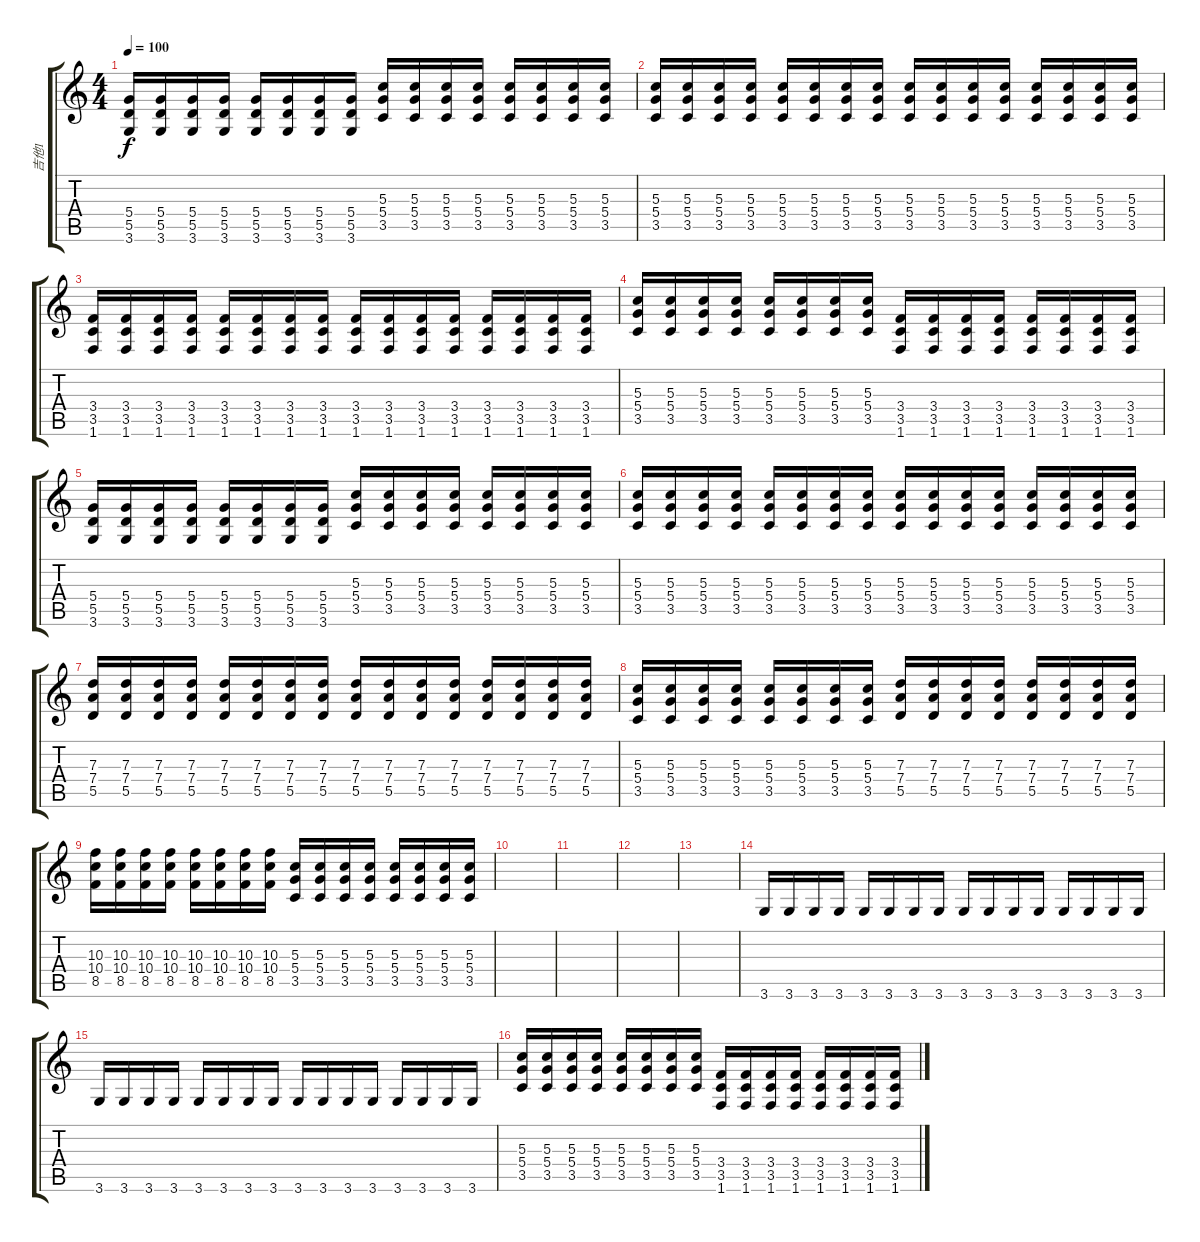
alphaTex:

\track ("吉他1" "吉他1") {instrument acousticguitarnylon}
\staff {score tabs}
\tuning (E4 B3 G3 D3 A2 E2) {hide}
\ts (4 4)
\tempo 100
\clef g2
\ks c
(5.4 5.5 3.6).16{dy f} (5.4 5.5 3.6).16 (5.4 5.5 3.6).16 (5.4 5.5 3.6).16 (5.4 5.5 3.6).16 (5.4 5.5 3.6).16 (5.4 5.5 3.6).16 (5.4 5.5 3.6).16 (5.3 5.4 3.5).16 (5.3 5.4 3.5).16 (5.3 5.4 3.5).16 (5.3 5.4 3.5).16 (5.3 5.4 3.5).16 (5.3 5.4 3.5).16 (5.3 5.4 3.5).16 (5.3 5.4 3.5).16 |
(5.3 5.4 3.5).16 (5.3 5.4 3.5).16 (5.3 5.4 3.5).16 (5.3 5.4 3.5).16 (5.3 5.4 3.5).16 (5.3 5.4 3.5).16 (5.3 5.4 3.5).16 (5.3 5.4 3.5).16 (5.3 5.4 3.5).16 (5.3 5.4 3.5).16 (5.3 5.4 3.5).16 (5.3 5.4 3.5).16 (5.3 5.4 3.5).16 (5.3 5.4 3.5).16 (5.3 5.4 3.5).16 (5.3 5.4 3.5).16 |
(3.4 3.5 1.6).16 (3.4 3.5 1.6).16 (3.4 3.5 1.6).16 (3.4 3.5 1.6).16 (3.4 3.5 1.6).16 (3.4 3.5 1.6).16 (3.4 3.5 1.6).16 (3.4 3.5 1.6).16 (3.4 3.5 1.6).16 (3.4 3.5 1.6).16 (3.4 3.5 1.6).16 (3.4 3.5 1.6).16 (3.4 3.5 1.6).16 (3.4 3.5 1.6).16 (3.4 3.5 1.6).16 (3.4 3.5 1.6).16 |
(5.3 5.4 3.5).16 (5.3 5.4 3.5).16 (5.3 5.4 3.5).16 (5.3 5.4 3.5).16 (5.3 5.4 3.5).16 (5.3 5.4 3.5).16 (5.3 5.4 3.5).16 (5.3 5.4 3.5).16 (3.4 3.5 1.6).16 (3.4 3.5 1.6).16 (3.4 3.5 1.6).16 (3.4 3.5 1.6).16 (3.4 3.5 1.6).16 (3.4 3.5 1.6).16 (3.4 3.5 1.6).16 (3.4 3.5 1.6).16 |
(5.4 5.5 3.6).16 (5.4 5.5 3.6).16 (5.4 5.5 3.6).16 (5.4 5.5 3.6).16 (5.4 5.5 3.6).16 (5.4 5.5 3.6).16 (5.4 5.5 3.6).16 (5.4 5.5 3.6).16 (5.3 5.4 3.5).16 (5.3 5.4 3.5).16 (5.3 5.4 3.5).16 (5.3 5.4 3.5).16 (5.3 5.4 3.5).16 (5.3 5.4 3.5).16 (5.3 5.4 3.5).16 (5.3 5.4 3.5).16 |
(5.3 5.4 3.5).16 (5.3 5.4 3.5).16 (5.3 5.4 3.5).16 (5.3 5.4 3.5).16 (5.3 5.4 3.5).16 (5.3 5.4 3.5).16 (5.3 5.4 3.5).16 (5.3 5.4 3.5).16 (5.3 5.4 3.5).16 (5.3 5.4 3.5).16 (5.3 5.4 3.5).16 (5.3 5.4 3.5).16 (5.3 5.4 3.5).16 (5.3 5.4 3.5).16 (5.3 5.4 3.5).16 (5.3 5.4 3.5).16 |
(7.3 7.4 5.5).16 (7.3 7.4 5.5).16 (7.3 7.4 5.5).16 (7.3 7.4 5.5).16 (7.3 7.4 5.5).16 (7.3 7.4 5.5).16 (7.3 7.4 5.5).16 (7.3 7.4 5.5).16 (7.3 7.4 5.5).16 (7.3 7.4 5.5).16 (7.3 7.4 5.5).16 (7.3 7.4 5.5).16 (7.3 7.4 5.5).16 (7.3 7.4 5.5).16 (7.3 7.4 5.5).16 (7.3 7.4 5.5).16 |
(5.3 5.4 3.5).16 (5.3 5.4 3.5).16 (5.3 5.4 3.5).16 (5.3 5.4 3.5).16 (5.3 5.4 3.5).16 (5.3 5.4 3.5).16 (5.3 5.4 3.5).16 (5.3 5.4 3.5).16 (7.3 7.4 5.5).16 (7.3 7.4 5.5).16 (7.3 7.4 5.5).16 (7.3 7.4 5.5).16 (7.3 7.4 5.5).16 (7.3 7.4 5.5).16 (7.3 7.4 5.5).16 (7.3 7.4 5.5).16 |
(10.3 10.4 8.5).16 (10.3 10.4 8.5).16 (10.3 10.4 8.5).16 (10.3 10.4 8.5).16 (10.3 10.4 8.5).16 (10.3 10.4 8.5).16 (10.3 10.4 8.5).16 (10.3 10.4 8.5).16 (5.3 5.4 3.5).16 (5.3 5.4 3.5).16 (5.3 5.4 3.5).16 (5.3 5.4 3.5).16 (5.3 5.4 3.5).16 (5.3 5.4 3.5).16 (5.3 5.4 3.5).16 (5.3 5.4 3.5).16 |
|
|
|
|
3.6.16 3.6.16 3.6.16 3.6.16 3.6.16 3.6.16 3.6.16 3.6.16 3.6.16 3.6.16 3.6.16 3.6.16 3.6.16 3.6.16 3.6.16 3.6.16 |
3.6.16 3.6.16 3.6.16 3.6.16 3.6.16 3.6.16 3.6.16 3.6.16 3.6.16 3.6.16 3.6.16 3.6.16 3.6.16 3.6.16 3.6.16 3.6.16 |
(5.3 5.4 3.5).16 (5.3 5.4 3.5).16 (5.3 5.4 3.5).16 (5.3 5.4 3.5).16 (5.3 5.4 3.5).16 (5.3 5.4 3.5).16 (5.3 5.4 3.5).16 (5.3 5.4 3.5).16 (3.4 3.5 1.6).16 (3.4 3.5 1.6).16 (3.4 3.5 1.6).16 (3.4 3.5 1.6).16 (3.4 3.5 1.6).16 (3.4 3.5 1.6).16 (3.4 3.5 1.6).16 (3.4 3.5 1.6).16
